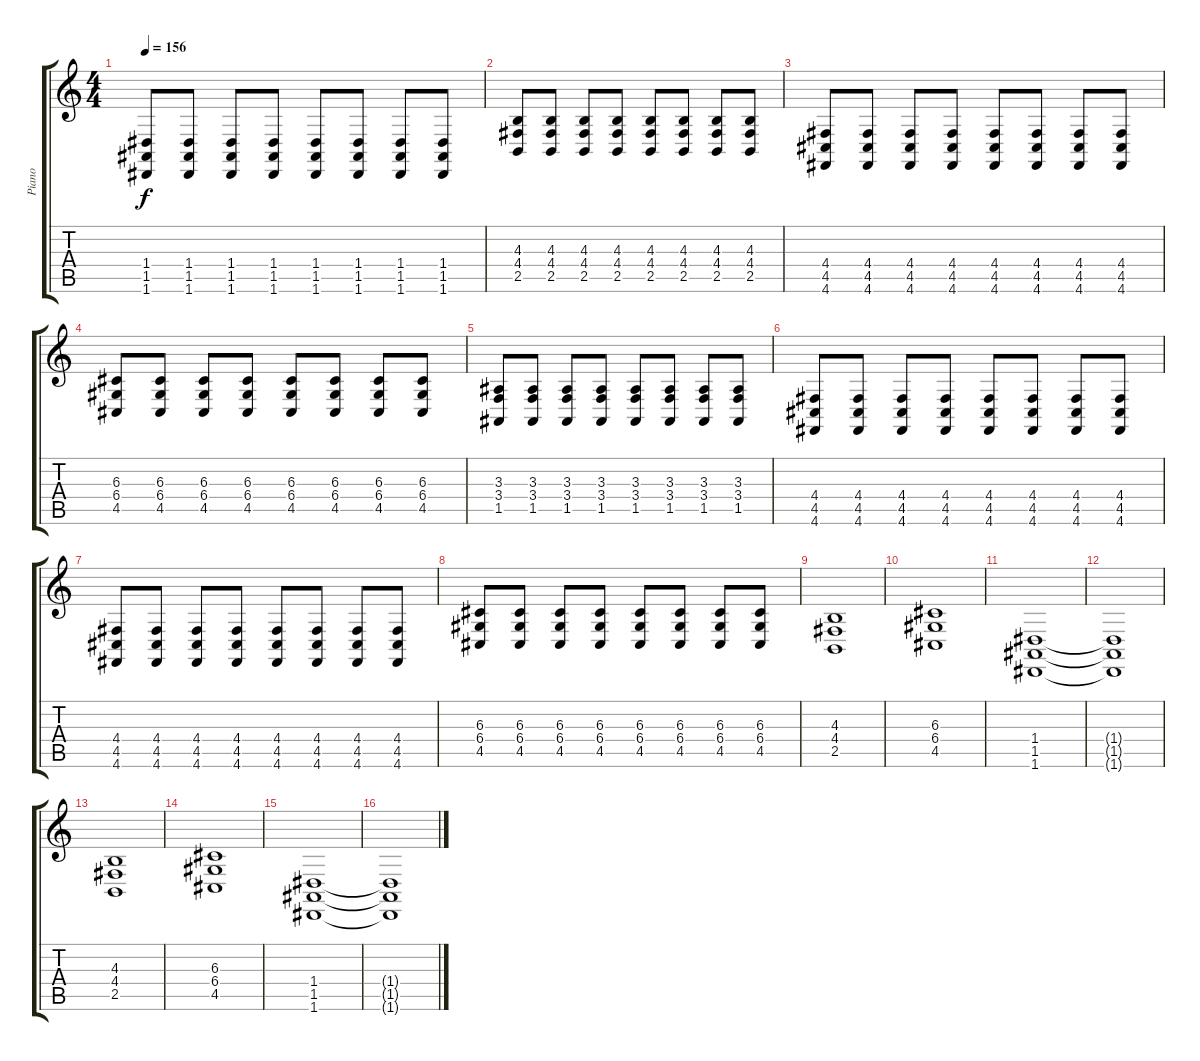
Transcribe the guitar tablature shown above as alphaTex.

\track ("Piano" "Piano") {instrument acousticgrandpiano}
\staff {score tabs}
\tuning (E4 B3 G3 D3 A2 D2) {hide}
\ts (4 4)
\tempo 156
\clef g2
\ks c
(1.4 1.5 1.6).8{dy f} (1.4 1.5 1.6).8 (1.4 1.5 1.6).8 (1.4 1.5 1.6).8 (1.4 1.5 1.6).8 (1.4 1.5 1.6).8 (1.4 1.5 1.6).8 (1.4 1.5 1.6).8 |
(4.3 4.4 2.5).8 (4.3 4.4 2.5).8 (4.3 4.4 2.5).8 (4.3 4.4 2.5).8 (4.3 4.4 2.5).8 (4.3 4.4 2.5).8 (4.3 4.4 2.5).8 (4.3 4.4 2.5).8 |
(4.4 4.5 4.6).8 (4.4 4.5 4.6).8 (4.4 4.5 4.6).8 (4.4 4.5 4.6).8 (4.4 4.5 4.6).8 (4.4 4.5 4.6).8 (4.4 4.5 4.6).8 (4.4 4.5 4.6).8 |
(6.3 6.4 4.5).8 (6.3 6.4 4.5).8 (6.3 6.4 4.5).8 (6.3 6.4 4.5).8 (6.3 6.4 4.5).8 (6.3 6.4 4.5).8 (6.3 6.4 4.5).8 (6.3 6.4 4.5).8 |
(3.3 3.4 1.5).8 (3.3 3.4 1.5).8 (3.3 3.4 1.5).8 (3.3 3.4 1.5).8 (3.3 3.4 1.5).8 (3.3 3.4 1.5).8 (3.3 3.4 1.5).8 (3.3 3.4 1.5).8 |
(4.4 4.5 4.6).8 (4.4 4.5 4.6).8 (4.4 4.5 4.6).8 (4.4 4.5 4.6).8 (4.4 4.5 4.6).8 (4.4 4.5 4.6).8 (4.4 4.5 4.6).8 (4.4 4.5 4.6).8 |
(4.4 4.5 4.6).8 (4.4 4.5 4.6).8 (4.4 4.5 4.6).8 (4.4 4.5 4.6).8 (4.4 4.5 4.6).8 (4.4 4.5 4.6).8 (4.4 4.5 4.6).8 (4.4 4.5 4.6).8 |
(6.3 6.4 4.5).8 (6.3 6.4 4.5).8 (6.3 6.4 4.5).8 (6.3 6.4 4.5).8 (6.3 6.4 4.5).8 (6.3 6.4 4.5).8 (6.3 6.4 4.5).8 (6.3 6.4 4.5).8 |
(4.3 4.4 2.5).1 |
(6.3 6.4 4.5).1 |
(1.4 1.5 1.6).1 |
(1.4{t} 1.5{t} 1.6{t}).1 |
(4.3 4.4 2.5).1 |
(6.3 6.4 4.5).1 |
(1.4 1.5 1.6).1 |
(1.4{t} 1.5{t} 1.6{t}).1
